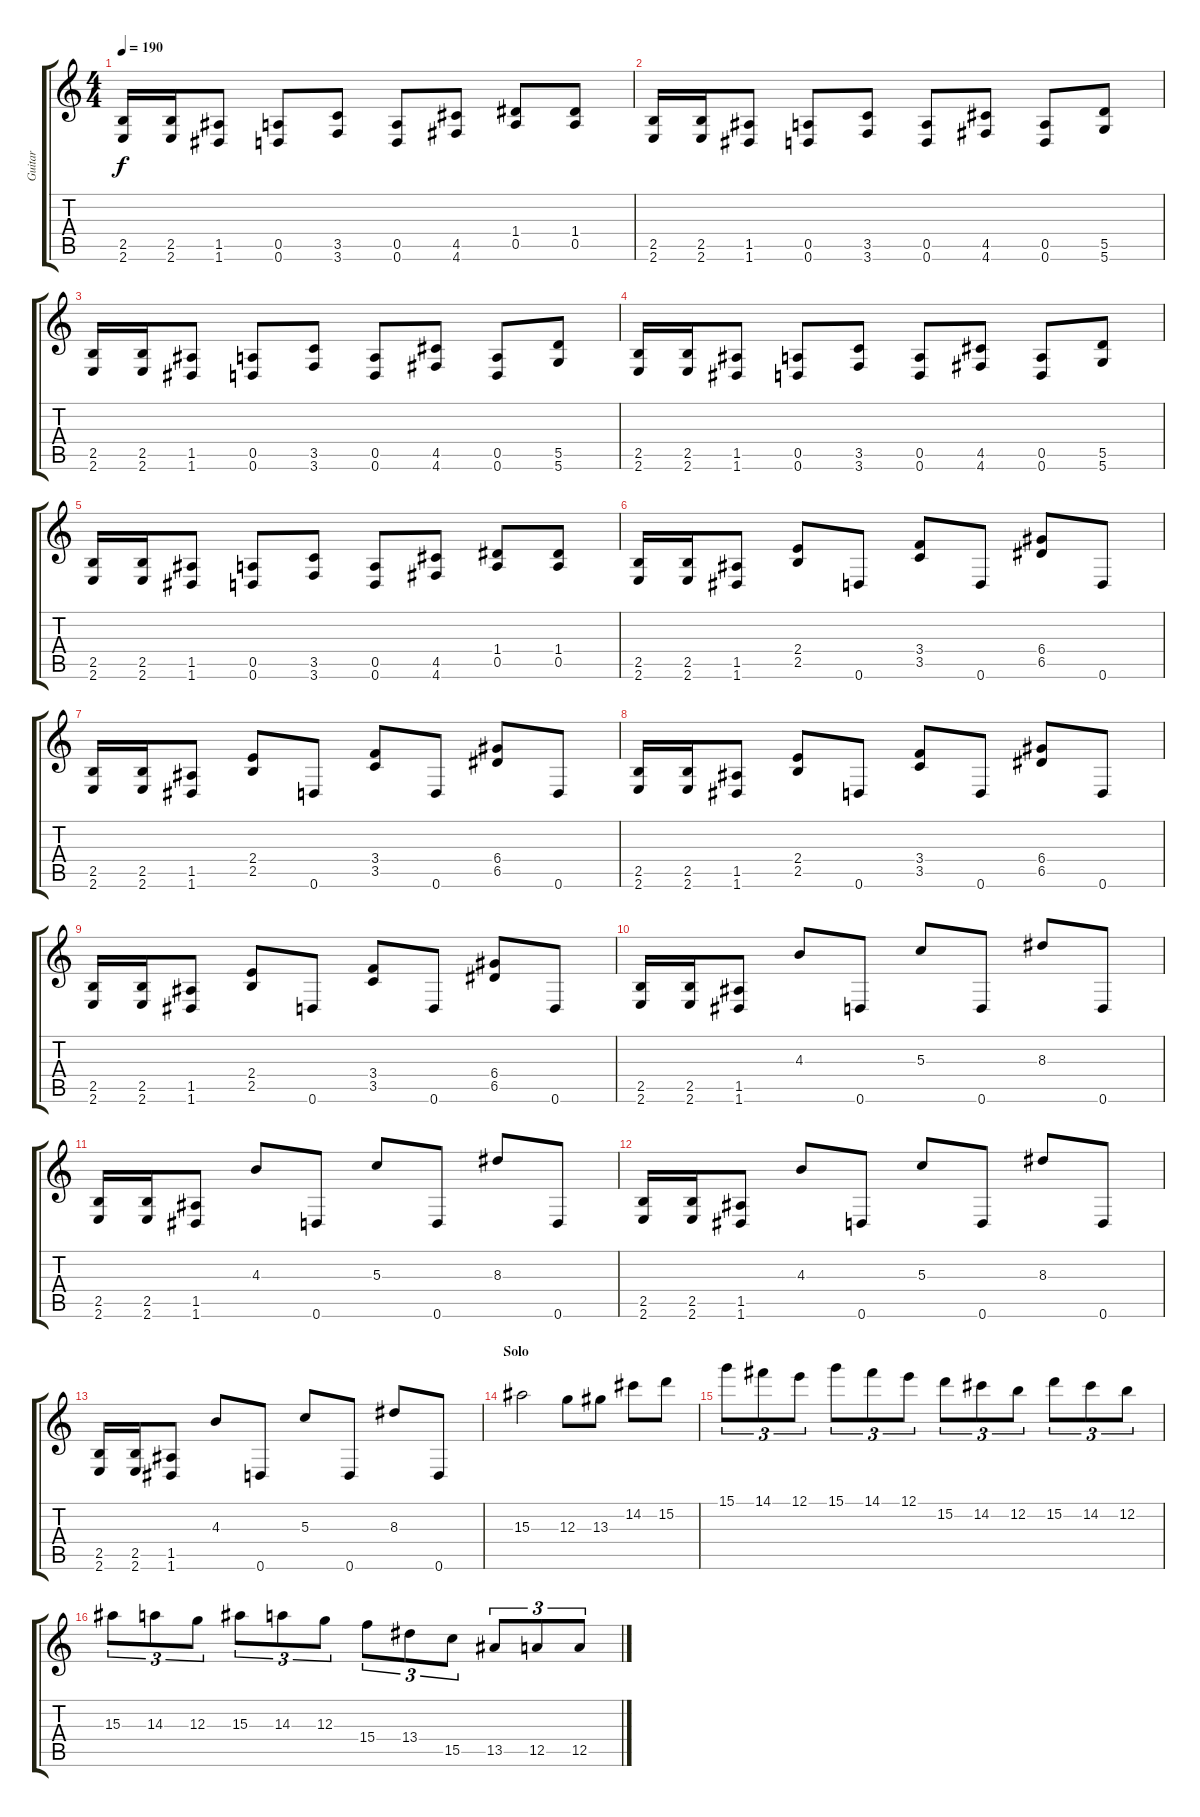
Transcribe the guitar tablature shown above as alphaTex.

\track ("Guitar" "Guitar") {instrument distortionguitar}
\staff {score tabs}
\tuning (E4 B3 G3 D3 A2 D2) {hide}
\ts (4 4)
\tempo 190
\clef g2
\ks c
(2.5 2.6).16{dy f} (2.5 2.6).16 (1.5 1.6).8 (0.5 0.6).8 (3.5 3.6).8 (0.5 0.6).8 (4.5 4.6).8 (1.4 0.5).8 (1.4 0.5).8 |
(2.5 2.6).16 (2.5 2.6).16 (1.5 1.6).8 (0.5 0.6).8 (3.5 3.6).8 (0.5 0.6).8 (4.5 4.6).8 (0.5 0.6).8 (5.5 5.6).8 |
(2.5 2.6).16 (2.5 2.6).16 (1.5 1.6).8 (0.5 0.6).8 (3.5 3.6).8 (0.5 0.6).8 (4.5 4.6).8 (0.5 0.6).8 (5.5 5.6).8 |
(2.5 2.6).16 (2.5 2.6).16 (1.5 1.6).8 (0.5 0.6).8 (3.5 3.6).8 (0.5 0.6).8 (4.5 4.6).8 (0.5 0.6).8 (5.5 5.6).8 |
(2.5 2.6).16 (2.5 2.6).16 (1.5 1.6).8 (0.5 0.6).8 (3.5 3.6).8 (0.5 0.6).8 (4.5 4.6).8 (1.4 0.5).8 (1.4 0.5).8 |
(2.5 2.6).16 (2.5 2.6).16 (1.5 1.6).8 (2.4 2.5).8 0.6.8 (3.4 3.5).8 0.6.8 (6.4 6.5).8 0.6.8 |
(2.5 2.6).16 (2.5 2.6).16 (1.5 1.6).8 (2.4 2.5).8 0.6.8 (3.4 3.5).8 0.6.8 (6.4 6.5).8 0.6.8 |
(2.5 2.6).16 (2.5 2.6).16 (1.5 1.6).8 (2.4 2.5).8 0.6.8 (3.4 3.5).8 0.6.8 (6.4 6.5).8 0.6.8 |
(2.5 2.6).16 (2.5 2.6).16 (1.5 1.6).8 (2.4 2.5).8 0.6.8 (3.4 3.5).8 0.6.8 (6.4 6.5).8 0.6.8 |
(2.5 2.6).16 (2.5 2.6).16 (1.5 1.6).8 4.3.8 0.6.8 5.3.8 0.6.8 8.3.8 0.6.8 |
(2.5 2.6).16 (2.5 2.6).16 (1.5 1.6).8 4.3.8 0.6.8 5.3.8 0.6.8 8.3.8 0.6.8 |
(2.5 2.6).16 (2.5 2.6).16 (1.5 1.6).8 4.3.8 0.6.8 5.3.8 0.6.8 8.3.8 0.6.8 |
(2.5 2.6).16 (2.5 2.6).16 (1.5 1.6).8 4.3.8 0.6.8 5.3.8 0.6.8 8.3.8 0.6.8 |
\section ("" "Solo")
15.3.2 12.3.8 13.3.8 14.2.8 15.2.8 |
15.1.8{tu (3 2)} 14.1.8{tu (3 2)} 12.1.8{tu (3 2)} 15.1.8{tu (3 2)} 14.1.8{tu (3 2)} 12.1.8{tu (3 2)} 15.2.8{tu (3 2)} 14.2.8{tu (3 2)} 12.2.8{tu (3 2)} 15.2.8{tu (3 2)} 14.2.8{tu (3 2)} 12.2.8{tu (3 2)} |
15.3.8{tu (3 2)} 14.3.8{tu (3 2)} 12.3.8{tu (3 2)} 15.3.8{tu (3 2)} 14.3.8{tu (3 2)} 12.3.8{tu (3 2)} 15.4.8{tu (3 2)} 13.4.8{tu (3 2)} 15.5.8{tu (3 2)} 13.5.8{tu (3 2)} 12.5.8{tu (3 2)} 12.5.8{tu (3 2)}
